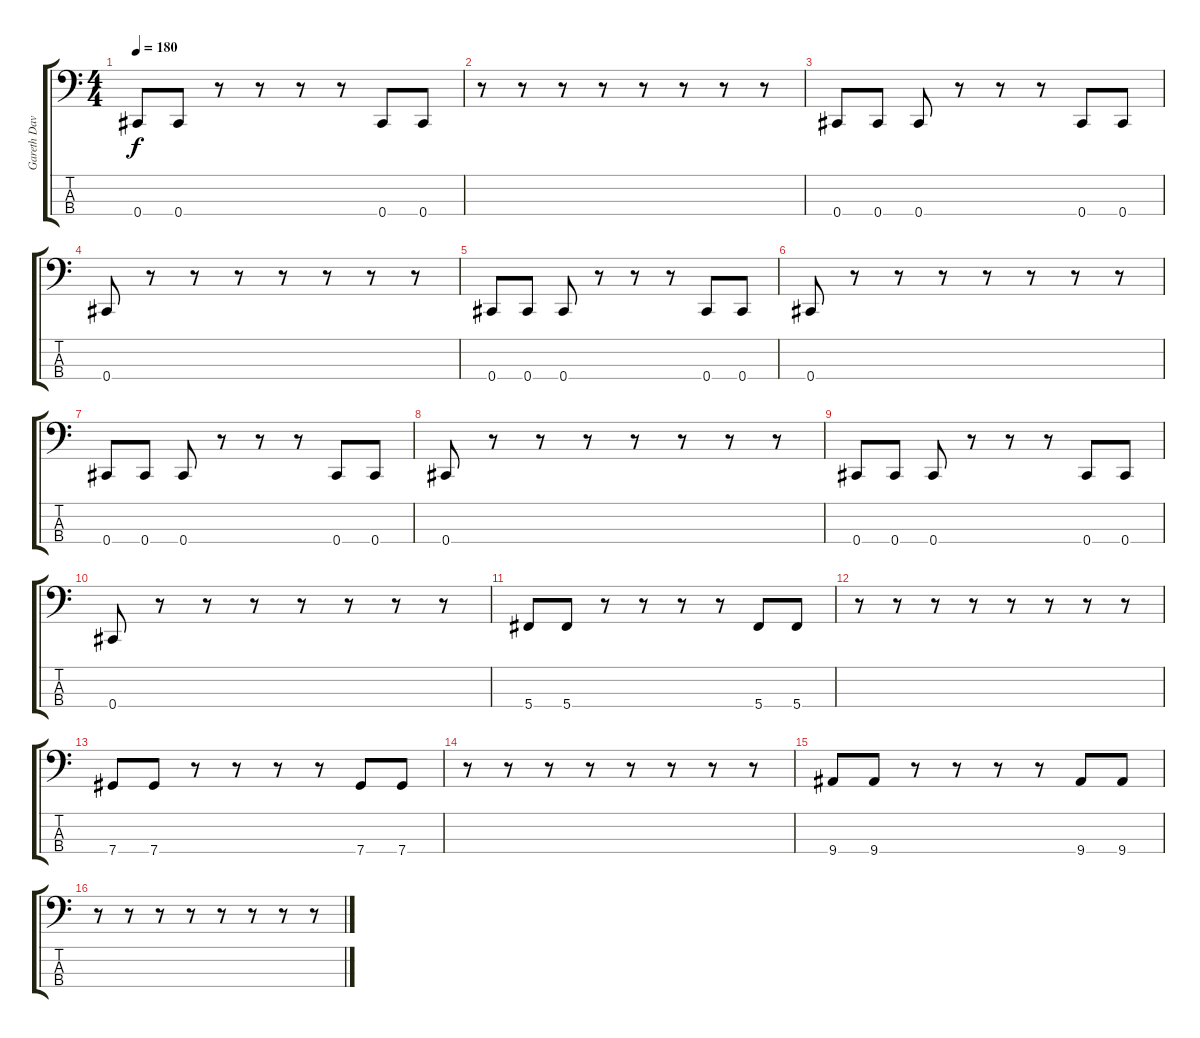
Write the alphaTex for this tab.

\track ("Gareth Davies" "Gareth Dav") {instrument electricbasspick}
\staff {score tabs}
\tuning (Gb2 Eb2 Bb1 Db1) {hide}
\ts (4 4)
\tempo 180
\clef f4
\ks c
0.4.8{dy f} 0.4.8 r.8 r.8 r.8 r.8 0.4.8 0.4.8 |
r.8 r.8 r.8 r.8 r.8 r.8 r.8 r.8 |
0.4.8 0.4.8 0.4.8 r.8 r.8 r.8 0.4.8 0.4.8 |
0.4.8 r.8 r.8 r.8 r.8 r.8 r.8 r.8 |
0.4.8 0.4.8 0.4.8 r.8 r.8 r.8 0.4.8 0.4.8 |
0.4.8 r.8 r.8 r.8 r.8 r.8 r.8 r.8 |
0.4.8 0.4.8 0.4.8 r.8 r.8 r.8 0.4.8 0.4.8 |
0.4.8 r.8 r.8 r.8 r.8 r.8 r.8 r.8 |
0.4.8 0.4.8 0.4.8 r.8 r.8 r.8 0.4.8 0.4.8 |
0.4.8 r.8 r.8 r.8 r.8 r.8 r.8 r.8 |
5.4.8 5.4.8 r.8 r.8 r.8 r.8 5.4.8 5.4.8 |
r.8 r.8 r.8 r.8 r.8 r.8 r.8 r.8 |
7.4.8 7.4.8 r.8 r.8 r.8 r.8 7.4.8 7.4.8 |
r.8 r.8 r.8 r.8 r.8 r.8 r.8 r.8 |
9.4.8 9.4.8 r.8 r.8 r.8 r.8 9.4.8 9.4.8 |
r.8 r.8 r.8 r.8 r.8 r.8 r.8 r.8
